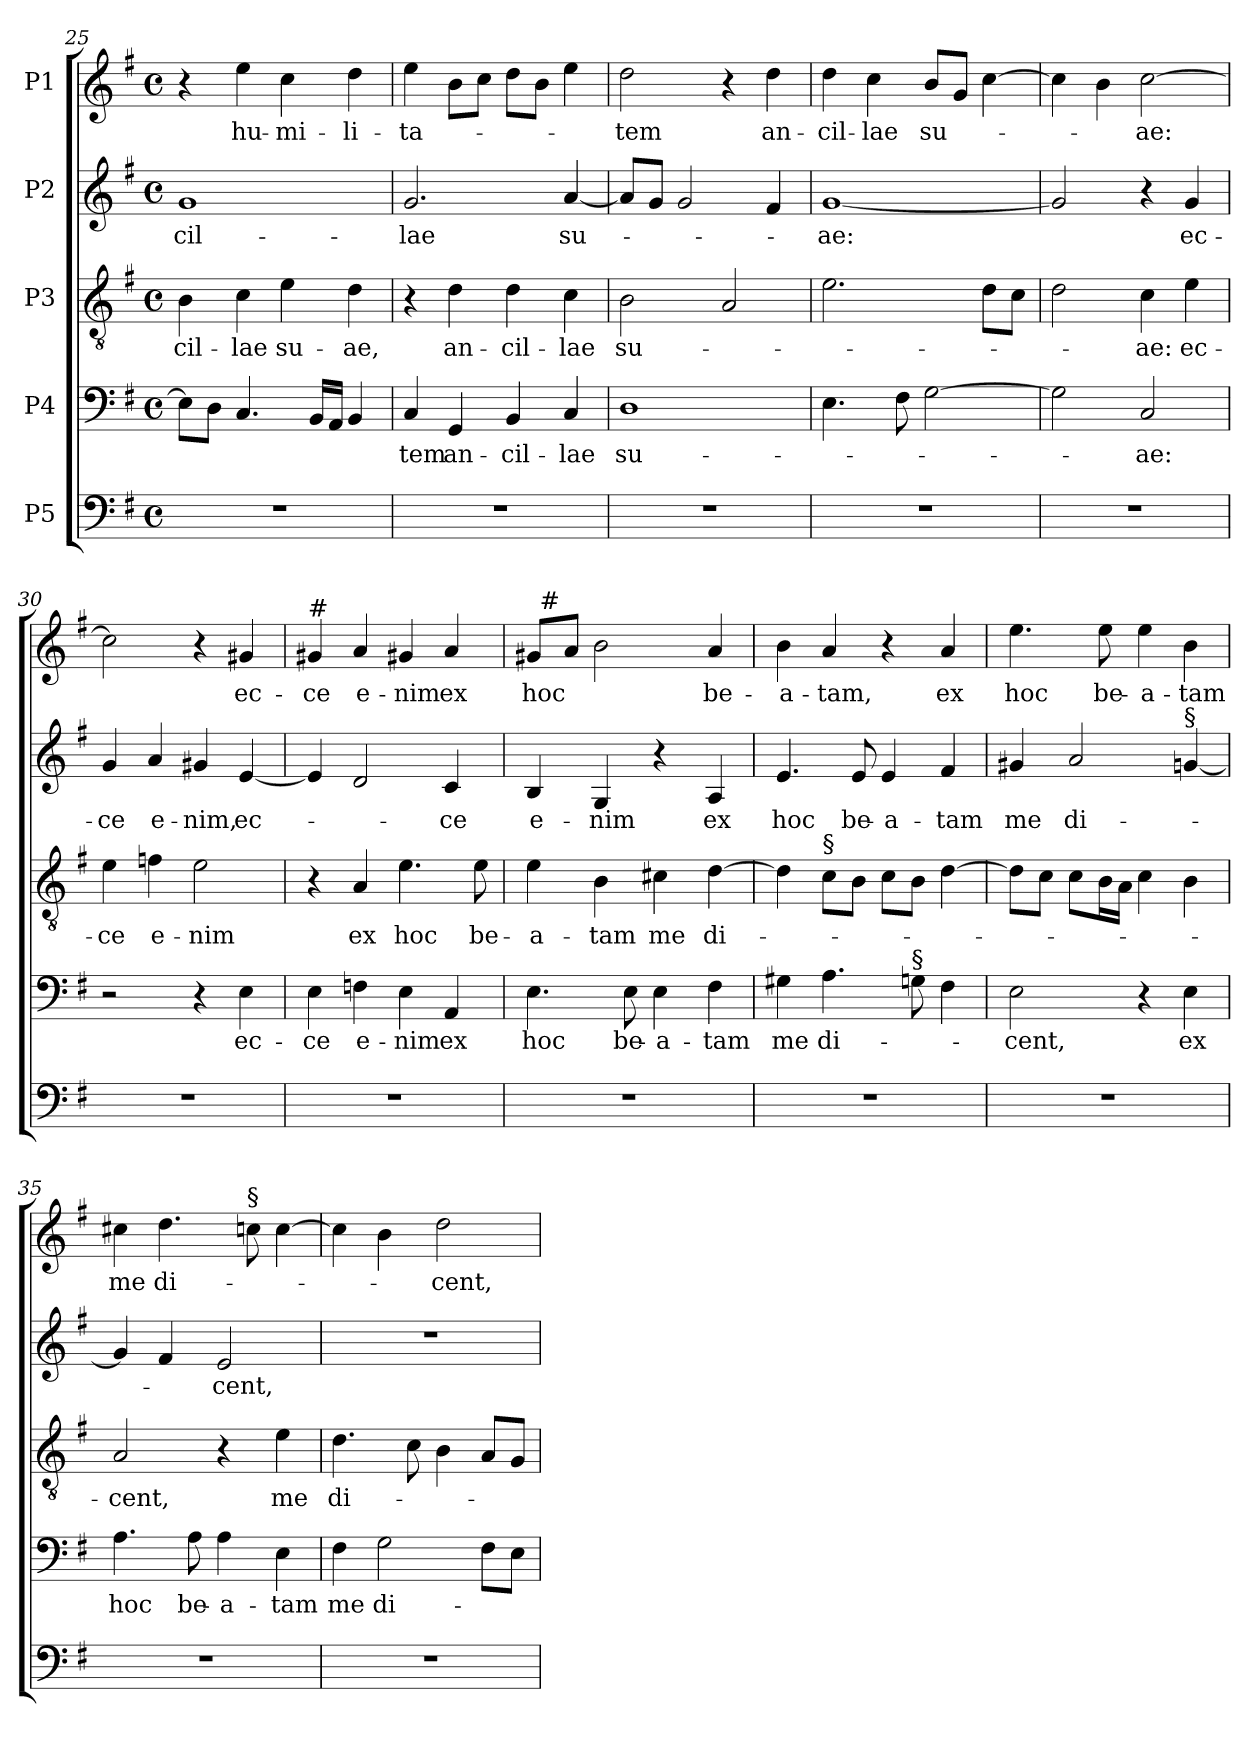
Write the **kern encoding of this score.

**kern	**kern	**text	**kern	**text	**kern	**text	**kern	**text
*part5	*part4	*part4	*part3	*part3	*part2	*part2	*part1	*part1
*staff5	*staff4	*staff4	*staff3	*staff3	*staff2	*staff2	*staff1	*staff1
*I"P5	*I"P4	*	*I"P3	*	*I"P2	*	*I"P1	*
*clefF4	*clefF4	*	*clefGv2	*	*clefG2	*	*clefG2	*
*	*	*	*ITrd7c12	*	*	*	*	*
*k[f#]	*k[f#]	*	*k[f#]	*	*k[f#]	*	*k[f#]	*
*G:	*G:	*	*G:	*	*G:	*	*G:	*
*M4/4	*M4/4	*	*M4/4	*	*M4/4	*	*M4/4	*
*met(c)	*met(c)	*	*met(c)	*	*met(c)	*	*met(c)	*
=25	=25	=25	=25	=25	=25	=25	=25	=25
!	!	!	!	!LO:LY:b	!	!LO:LY:b	!	!
1r	8E\L]	.	4BB\	-cil-	1g	-cil-	4r	.
.	8D\J	.	.	.	.	.	.	.
!	!	!	!	!LO:LY:b	!	!	!	!LO:LY:b
.	4.C/	.	4C\	-lae	.	.	4ee\	hu-
!	!	!	!	!LO:LY:b	!	!	!	!LO:LY:b
.	.	.	4E\	su-	.	.	4cc\	-mi-
.	16BB/LL	.	.	.	.	.	.	.
.	16AA/JJ	.	.	.	.	.	.	.
!	!	!	!	!LO:LY:b	!	!	!	!LO:LY:b
.	4BB/	.	4D\	-ae,	.	.	4dd\	-li-
=26	=26	=26	=26	=26	=26	=26	=26	=26
!	!	!LO:LY:b	!	!	!	!LO:LY:b	!	!LO:LY:b
1r	4C/	-tem	4r	.	2.g/	-lae	4ee\	-ta-
!	!	!LO:LY:b	!	!LO:LY:b	!	!	!	!
.	4GG/	an-	4D\	an-	.	.	8b\L	.
.	.	.	.	.	.	.	8cc\J	.
!	!	!LO:LY:b	!	!LO:LY:b	!	!	!	!
.	4BB/	-cil-	4D\	-cil-	.	.	8dd\L	.
.	.	.	.	.	.	.	8b\J	.
!	!	!LO:LY:b	!	!LO:LY:b	!	!LO:LY:b	!	!
.	4C/	-lae	4C\	-lae	[<4a/	su-	4ee\	.
=27	=27	=27	=27	=27	=27	=27	=27	=27
!	!	!LO:LY:b	!	!LO:LY:b	!	!	!	!LO:LY:b
1r	1D	su-	2BB\	su-	8a/L]	.	2dd\	-tem
.	.	.	.	.	8g/J	.	.	.
.	.	.	.	.	2g/	.	.	.
.	.	.	2AA/	.	.	.	4r	.
!	!	!	!	!	!	!	!	!LO:LY:b
.	.	.	.	.	4f#/	.	4dd\	an-
!!LO:LB:g=z
=28	=28	=28	=28	=28	=28	=28	=28	=28
!	!	!	!	!	!	!LO:LY:b	!	!LO:LY:b
1r	4.E\	.	2.E\	.	[<1g	-ae:	4dd\	-cil-
!	!	!	!	!	!	!	!	!LO:LY:b
.	.	.	.	.	.	.	4cc\	-lae
.	8F#\	.	.	.	.	.	.	.
!	!	!	!	!	!	!	!	!LO:LY:b
.	[>2G\	.	.	.	.	.	8b/L	su-
.	.	.	.	.	.	.	8g/J	.
.	.	.	8D\L	.	.	.	[>4cc\	.
.	.	.	8C\J	.	.	.	.	.
=29	=29	=29	=29	=29	=29	=29	=29	=29
1r	2G\]	.	2D\	.	2g/]	.	4cc\]	.
.	.	.	.	.	.	.	4b\	.
!	!	!LO:LY:b	!	!LO:LY:b	!	!	!	!LO:LY:b
.	2C/	-ae:	4C\	-ae:	4r	.	[>2cc\	-ae:
!	!	!	!	!LO:LY:b	!	!LO:LY:b	!	!
.	.	.	4E\	ec-	4g/	ec-	.	.
=30	=30	=30	=30	=30	=30	=30	=30	=30
!	!	!	!	!LO:LY:b	!	!LO:LY:b	!	!
1r	2r	.	4E\	-ce	4g/	-ce	2cc\]	.
!	!	!	!	!LO:LY:b	!	!LO:LY:b	!	!
.	.	.	4Fn\	e-	4a/	e-	.	.
!	!	!	!	!LO:LY:b	!	!LO:LY:b	!	!
.	4r	.	2E\	-nim	4g#X/	-nim,	4r	.
!	!	!LO:LY:b	!	!	!	!LO:LY:b	!	!LO:LY:b
.	4E\	ec-	.	.	[<4e/	ec-	4g#X/	ec-
=31	=31	=31	=31	=31	=31	=31	=31	=31
!	!	!	!	!	!	!	!LO:TX:a:t=#	!
!	!	!LO:LY:b	!	!	!	!	!	!LO:LY:b
1r	4E\	-ce	4r	.	4e/]	.	4g#/	-ce
!	!	!LO:LY:b	!	!LO:LY:b	!	!	!	!LO:LY:b
.	4Fn\	e-	4AA/	ex	2d/	.	4a/	e-
!	!	!LO:LY:b	!	!LO:LY:b	!	!	!	!LO:LY:b
.	4E\	-nim	4.E\	hoc	.	.	4g#X/	-nim
!	!	!LO:LY:b	!	!	!	!LO:LY:b	!	!LO:LY:b
.	4AA/	ex	.	.	4c/	-ce	4a/	ex
!	!	!	!	!LO:LY:b	!	!	!	!
.	.	.	8E\	be-	.	.	.	.
=32	=32	=32	=32	=32	=32	=32	=32	=32
!	!	!LO:LY:b	!	!LO:LY:b	!	!LO:LY:b	!	!LO:LY:b
*	*	*	*	*	*	*	*^	*
1r	4.E\	hoc	4E\	-a-	4B/	e-	8g#/L	32ryy	hoc
!	!	!	!	!	!	!	!	!LO:TX:a:t=#	!
.	.	.	.	.	.	.	.	2ryy	.
.	.	.	.	.	.	.	8a/J	.	.
!	!	!	!	!LO:LY:b	!	!LO:LY:b	!	!	!
.	.	.	4BB\	-tam	4G/	-nim	2b\	.	.
!	!	!LO:LY:b	!	!	!	!	!	!	!
.	8E\	be-	.	.	.	.	.	.	.
!	!	!LO:LY:b	!	!LO:LY:b	!	!	!	!	!
.	4E\	-a-	4C#X\	me	4r	.	.	.	.
.	.	.	.	.	.	.	.	4...ryy	.
!	!	!LO:LY:b	!	!LO:LY:b	!	!LO:LY:b	!	!	!LO:LY:b
.	4F#\	-tam	[>4D\	di-	4A/	ex	4a/	.	be-
=33	=33	=33	=33	=33	=33	=33	=33	=33	=33
!	!	!LO:LY:b	!	!	!	!LO:LY:b	!	!	!LO:LY:b
*	*	*	*	*	*	*	*v	*v	*
1r	4G#X\	me	4D\]	.	4.e/	hoc	4b\	-a-
!	!	!	!LO:TX:a:t=§	!	!	!	!	!
!	!	!LO:LY:b	!	!	!	!	!	!LO:LY:b
.	4.A\	di-	8C\L	.	.	.	4a/	-tam,
!	!	!	!	!	!	!LO:LY:b	!	!
.	.	.	8BB\J	.	8e/	be-	.	.
!	!	!	!	!	!	!LO:LY:b	!	!
.	.	.	8C\L	.	4e/	-a-	4r	.
!	!LO:TX:a:t=§	!	!	!	!	!	!	!
.	8G\	.	8BB\J	.	.	.	.	.
!	!	!	!	!	!	!LO:LY:b	!	!LO:LY:b
.	4F#\	.	[>4D\	.	4f#/	-tam	4a/	ex
!!LO:PB:g=z
=34	=34	=34	=34	=34	=34	=34	=34	=34
!	!	!LO:LY:b	!	!	!	!LO:LY:b	!	!LO:LY:b
1r	2E\	-cent,	8D\L]	.	4g#X/	me	4.ee\	hoc
.	.	.	8C\J	.	.	.	.	.
!	!	!	!	!	!	!LO:LY:b	!	!
.	.	.	8C\L	.	2a/	di-	.	.
!	!	!	!	!	!	!	!	!LO:LY:b
.	.	.	16BB\L	.	.	.	8ee\	be-
.	.	.	16AA\JJ	.	.	.	.	.
!	!	!	!	!	!	!	!	!LO:LY:b
.	4r	.	4C\	.	.	.	4ee\	-a-
!	!	!	!	!	!LO:TX:a:t=§	!	!	!
!	!	!LO:LY:b	!	!	!	!	!	!LO:LY:b
.	4E\	ex	4BB\	.	[<4g/	.	4b\	-tam
=35	=35	=35	=35	=35	=35	=35	=35	=35
!	!	!LO:LY:b	!	!LO:LY:b	!	!	!	!LO:LY:b
1r	4.A\	hoc	2AA/	-cent,	4g/]	.	4cc#X\	me
!	!	!	!	!	!	!	!	!LO:LY:b
.	.	.	.	.	4f#/	.	4.dd\	di-
!	!	!LO:LY:b	!	!	!	!	!	!
.	8A\	be-	.	.	.	.	.	.
!	!	!LO:LY:b	!	!	!	!LO:LY:b	!	!
.	4A\	-a-	4r	.	2e/	-cent,	.	.
!	!	!	!	!	!	!	!LO:TX:a:t=§	!
.	.	.	.	.	.	.	8cc\	.
!	!	!LO:LY:b	!	!LO:LY:b	!	!	!	!
.	4E\	-tam	4E\	me	.	.	[>4cc\	.
=36	=36	=36	=36	=36	=36	=36	=36	=36
!	!	!LO:LY:b	!	!LO:LY:b	!	!	!	!
1r	4F#\	me	4.D\	di-	1r	.	4cc\]	.
!	!	!LO:LY:b	!	!	!	!	!	!
.	2G\	di-	.	.	.	.	4b\	.
.	.	.	8C\	.	.	.	.	.
!	!	!	!	!	!	!	!	!LO:LY:b
.	.	.	4BB\	.	.	.	2dd\	-cent,
.	8F#\L	.	8AA/L	.	.	.	.	.
.	8E\J	.	8GG/J	.	.	.	.	.
=	=	=	=	=	=	=	=	=
*-	*-	*-	*-	*-	*-	*-	*-	*-
